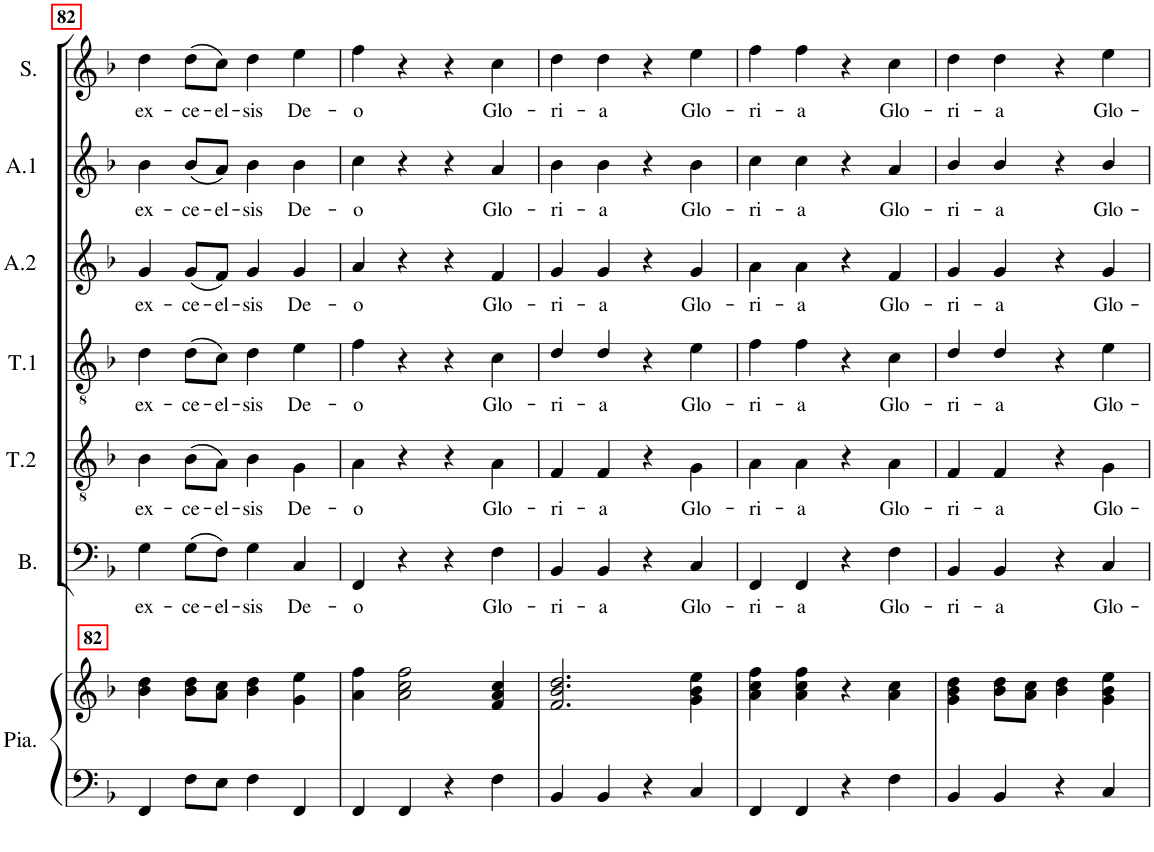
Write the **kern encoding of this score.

**kern	**kern	**kern	**text	**kern	**text	**kern	**text	**kern	**text	**kern	**text	**kern	**text
*part7	*part7	*part6	*part6	*part5	*part5	*part4	*part4	*part3	*part3	*part2	*part2	*part1	*part1
*staff8	*staff7	*staff6	*staff6	*staff5	*staff5	*staff4	*staff4	*staff3	*staff3	*staff2	*staff2	*staff1	*staff1
*I"Piano	*	*I"Basse	*	*I"Ténor 2	*	*I"Ténor 1	*	*I"Alto 2	*	*I"Alto 1	*	*I"Soprano	*
*I'Pia.	*	*I'B.	*	*I'T.2	*	*I'T.1	*	*I'A.2	*	*I'A.1	*	*I'S.	*
!!LO:PB:g=z
*clefF4	*clefG2	*clefF4	*	*clefGv2	*	*clefGv2	*	*clefG2	*	*clefG2	*	*clefG2	*
*k[b-]	*k[b-]	*k[b-]	*	*k[b-]	*	*k[b-]	*	*k[b-]	*	*k[b-]	*	*k[b-]	*
*M2/2	*M2/2	*M2/2	*	*M2/2	*	*M2/2	*	*M2/2	*	*M2/2	*	*M2/2	*
*met(c|)	*met(c|)	*met(c|)	*	*met(c|)	*	*met(c|)	*	*met(c|)	*	*met(c|)	*	*met(c|)	*
=82	=82	=82	=82	=82	=82	=82	=82	=82	=82	=82	=82	=82	=82
!	!LO:TX:a:B:t=82	!	!	!	!	!	!	!	!	!	!	!	!
!	!	!	!LO:LY:b	!	!LO:LY:b	!	!LO:LY:b	!	!LO:LY:b	!	!LO:LY:b	!	!LO:LY:b
4FF/	4b-\ 4dd\	4G\	ex-	4B-\	ex-	4d\	ex-	4g/	ex-	4b-\	ex-	4dd\	ex-
!	!	!	!LO:LY:b	!	!LO:LY:b	!	!LO:LY:b	!	!LO:LY:b	!	!LO:LY:b	!	!LO:LY:b
8F\L	8b-\ 8dd\L	(8G\L	-ce-	(8B-\L	-ce-	(8d\L	-ce-	(8g/L	-ce-	(8b-/L	-ce-	(8dd\L	-ce-
!	!	!	!LO:LY:b	!	!LO:LY:b	!	!LO:LY:b	!	!LO:LY:b	!	!LO:LY:b	!	!LO:LY:b
8E\J	8a\ 8cc\J	8F\J)	-el-	8A\J)	-el-	8c\J)	-el-	8f/J)	-el-	8a/J)	-el-	8cc\J)	-el-
!	!	!	!LO:LY:b	!	!LO:LY:b	!	!LO:LY:b	!	!LO:LY:b	!	!LO:LY:b	!	!LO:LY:b
4F\	4b-\ 4dd\	4G\	-sis	4B-\	-sis	4d\	-sis	4g/	-sis	4b-\	-sis	4dd\	-sis
!	!	!	!LO:LY:b	!	!LO:LY:b	!	!LO:LY:b	!	!LO:LY:b	!	!LO:LY:b	!	!LO:LY:b
4FF/	4g\ 4ee\	4C/	De-	4G\	De-	4e\	De-	4g/	De-	4b-\	De-	4ee\	De-
=83	=83	=83	=83	=83	=83	=83	=83	=83	=83	=83	=83	=83	=83
!	!	!	!LO:LY:b	!	!LO:LY:b	!	!LO:LY:b	!	!LO:LY:b	!	!LO:LY:b	!	!LO:LY:b
4FF/	4a\ 4ff\	4FF/	-o	4A\	-o	4f\	-o	4a/	-o	4cc\	-o	4ff\	-o
4FF/	2a\ 2cc\ 2ff\	4r	.	4r	.	4r	.	4r	.	4r	.	4r	.
4r	.	4r	.	4r	.	4r	.	4r	.	4r	.	4r	.
!	!	!	!LO:LY:b	!	!LO:LY:b	!	!LO:LY:b	!	!LO:LY:b	!	!LO:LY:b	!	!LO:LY:b
4F\	4f/ 4a/ 4cc/	4F\	Glo-	4A\	Glo-	4c\	Glo-	4f/	Glo-	4a/	Glo-	4cc\	Glo-
=84	=84	=84	=84	=84	=84	=84	=84	=84	=84	=84	=84	=84	=84
!	!	!	!LO:LY:b	!	!LO:LY:b	!	!LO:LY:b	!	!LO:LY:b	!	!LO:LY:b	!	!LO:LY:b
4BB-/	2.f/ 2.b-/ 2.dd/	4BB-/	-ri-	4F/	-ri-	4d/	-ri-	4g/	-ri-	4b-\	-ri-	4dd\	-ri-
!	!	!	!LO:LY:b	!	!LO:LY:b	!	!LO:LY:b	!	!LO:LY:b	!	!LO:LY:b	!	!LO:LY:b
4BB-/	.	4BB-/	-a	4F/	-a	4d/	-a	4g/	-a	4b-\	-a	4dd\	-a
4r	.	4r	.	4r	.	4r	.	4r	.	4r	.	4r	.
!	!	!	!LO:LY:b	!	!LO:LY:b	!	!LO:LY:b	!	!LO:LY:b	!	!LO:LY:b	!	!LO:LY:b
4C/	4g\ 4b-\ 4ee\	4C/	Glo-	4G\	Glo-	4e\	Glo-	4g/	Glo-	4b-\	Glo-	4ee\	Glo-
=85	=85	=85	=85	=85	=85	=85	=85	=85	=85	=85	=85	=85	=85
!	!	!	!LO:LY:b	!	!LO:LY:b	!	!LO:LY:b	!	!LO:LY:b	!	!LO:LY:b	!	!LO:LY:b
4FF/	4a\ 4cc\ 4ff\	4FF/	-ri-	4A\	-ri-	4f\	-ri-	4a\	-ri-	4cc\	-ri-	4ff\	-ri-
!	!	!	!LO:LY:b	!	!LO:LY:b	!	!LO:LY:b	!	!LO:LY:b	!	!LO:LY:b	!	!LO:LY:b
4FF/	4a\ 4cc\ 4ff\	4FF/	-a	4A\	-a	4f\	-a	4a\	-a	4cc\	-a	4ff\	-a
4r	4r	4r	.	4r	.	4r	.	4r	.	4r	.	4r	.
!	!	!	!LO:LY:b	!	!LO:LY:b	!	!LO:LY:b	!	!LO:LY:b	!	!LO:LY:b	!	!LO:LY:b
4F\	4a\ 4cc\	4F\	Glo-	4A\	Glo-	4c\	Glo-	4f/	Glo-	4a/	Glo-	4cc\	Glo-
=86	=86	=86	=86	=86	=86	=86	=86	=86	=86	=86	=86	=86	=86
!	!	!	!LO:LY:b	!	!LO:LY:b	!	!LO:LY:b	!	!LO:LY:b	!	!LO:LY:b	!	!LO:LY:b
4BB-/	4g\ 4b-\ 4dd\	4BB-/	-ri-	4F/	-ri-	4d/	-ri-	4g/	-ri-	4b-/	-ri-	4dd\	-ri-
!	!	!	!LO:LY:b	!	!LO:LY:b	!	!LO:LY:b	!	!LO:LY:b	!	!LO:LY:b	!	!LO:LY:b
4BB-/	8b-\ 8dd\L	4BB-/	-a	4F/	-a	4d/	-a	4g/	-a	4b-/	-a	4dd\	-a
.	8a\ 8cc\J	.	.	.	.	.	.	.	.	.	.	.	.
4r	4b-\ 4dd\	4r	.	4r	.	4r	.	4r	.	4r	.	4r	.
!	!	!	!LO:LY:b	!	!LO:LY:b	!	!LO:LY:b	!	!LO:LY:b	!	!LO:LY:b	!	!LO:LY:b
4C/	4g\ 4b-\ 4ee\	4C/	Glo-	4G\	Glo-	4e\	Glo-	4g/	Glo-	4b-/	Glo-	4ee\	Glo-
=	=	=	=	=	=	=	=	=	=	=	=	=	=
*-	*-	*-	*-	*-	*-	*-	*-	*-	*-	*-	*-	*-	*-
